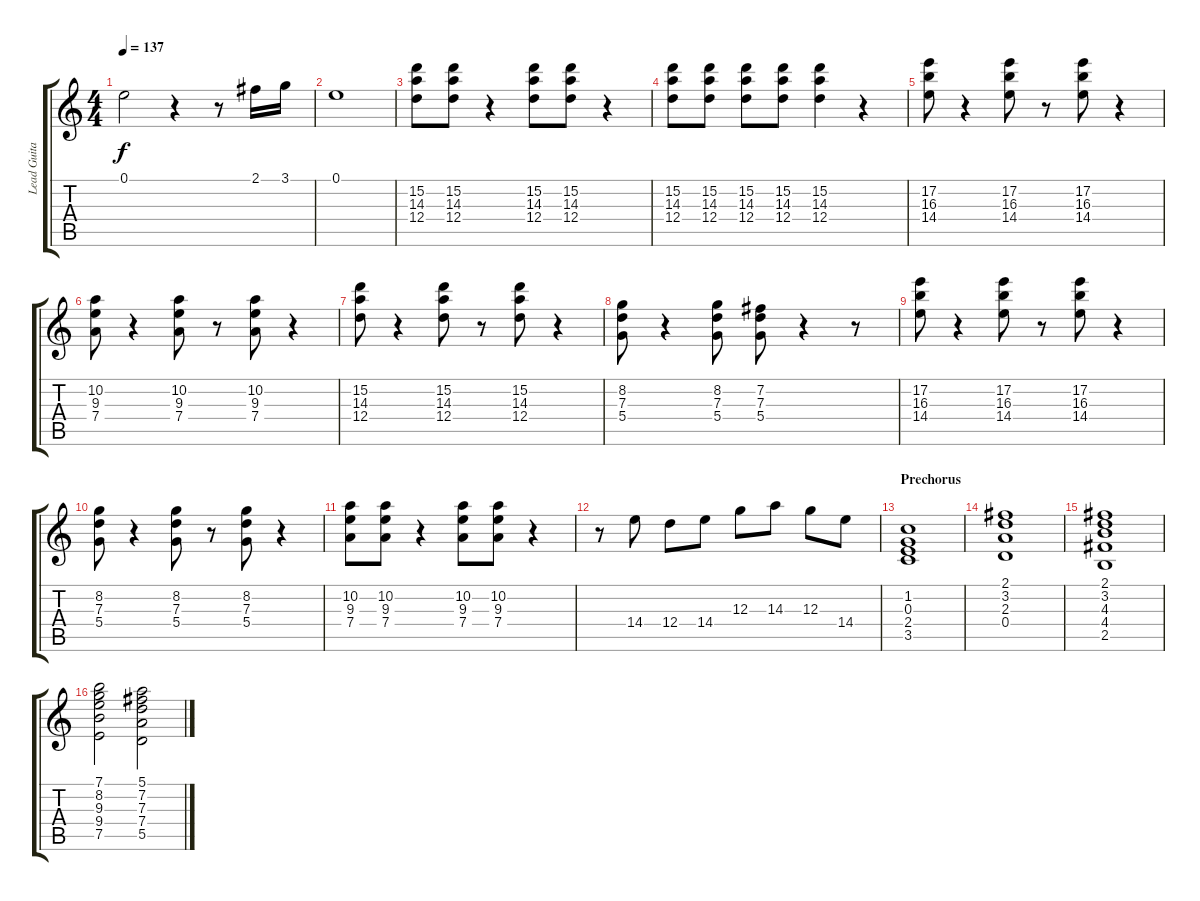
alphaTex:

\track ("Lead Guitar" "Lead Guita") {instrument distortionguitar}
\staff {score tabs}
\tuning (E4 B3 G3 D3 A2 E2) {hide}
\ts (4 4)
\tempo 137
\clef g2
\ks c
0.1.2{dy f} r.4 r.8 2.1.16 3.1.16 |
0.1.1 |
(15.2 14.3 12.4).8 (15.2 14.3 12.4).8 r.4 (15.2 14.3 12.4).8 (15.2 14.3 12.4).8 r.4 |
(15.2 14.3 12.4).8 (15.2 14.3 12.4).8 (15.2 14.3 12.4).8 (15.2 14.3 12.4).8 (15.2 14.3 12.4).4 r.4 |
(17.2 16.3 14.4).8 r.4 (17.2 16.3 14.4).8 r.8 (17.2 16.3 14.4).8 r.4 |
(10.2 9.3 7.4).8 r.4 (10.2 9.3 7.4).8 r.8 (10.2 9.3 7.4).8 r.4 |
(15.2 14.3 12.4).8 r.4 (15.2 14.3 12.4).8 r.8 (15.2 14.3 12.4).8 r.4 |
(8.2 7.3 5.4).8 r.4 (8.2 7.3 5.4).8 (7.2 7.3 5.4).8 r.4 r.8 |
(17.2 16.3 14.4).8 r.4 (17.2 16.3 14.4).8 r.8 (17.2 16.3 14.4).8 r.4 |
(8.2 7.3 5.4).8 r.4 (8.2 7.3 5.4).8 r.8 (8.2 7.3 5.4).8 r.4 |
(10.2 9.3 7.4).8 (10.2 9.3 7.4).8 r.4 (10.2 9.3 7.4).8 (10.2 9.3 7.4).8 r.4 |
r.8 14.4.8 12.4.8 14.4.8 12.3.8 14.3.8 12.3.8 14.4.8 |
\section ("" "Prechorus")
(1.2 0.3 2.4 3.5).1 |
(2.1 3.2 2.3 0.4).1 |
(2.1 3.2 4.3 4.4 2.5).1 |
(7.1 8.2 9.3 9.4 7.5).2 (5.1 7.2 7.3 7.4 5.5).2
